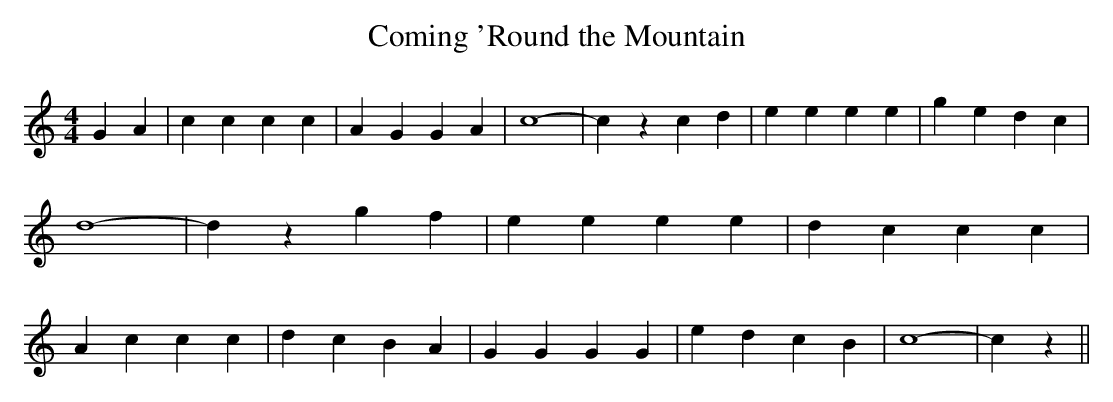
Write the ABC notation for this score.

X:1
T:Coming 'Round the Mountain
M:4/4
L:1/4
K:C
 G A| c c c c| A G G A| c4-| c z c d| e e e e| g e d c| d4-| d z g f|\
 e e e e| d c c c| A c c c| d c B A| G G G G| e d c B| c4-| c z||
